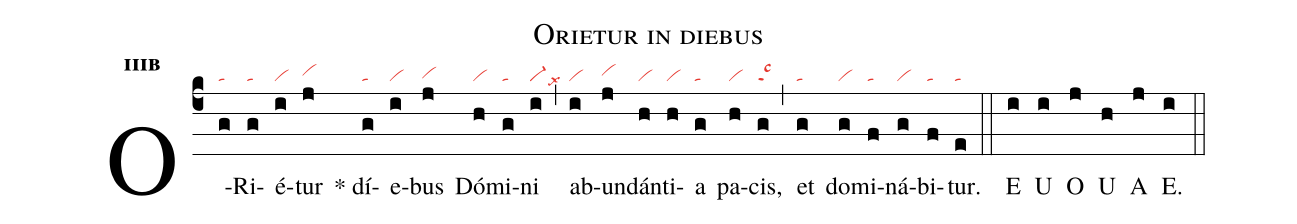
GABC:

name:Orietur in diebus;
office-part:an;
mode:3b;
nabc-lines:1;
%%
initial-style: 1;
name: Orietur diebus;
mode: 3;
office-part: Antiphona;
annotation: Ant.;
annotation: iii b;
nabc-lines: 1;
%%
(c4) O(g|ta)Ri(g|ta)é(i|vi)tur(j|vihh) <sp>*</sp> dí(g|ta)e(i|vi)bus(j|vihg) Dó(h|vi)mi(g|ta)ni(i|vi-lsx9) (,) ab(i|vi)un(j|vihh)dán(h|vi)ti(h|vi)a(g|ta) pa(h|vi)cis,(g|talsc3) (,) et(g|ta) do(g|vi)mi(f|ta)ná(g|vi)bi(f|ta)tur.(e|ta) (::)
<eu> E(i) U(i) O(j) U(h) A(j) E.(i) </eu> (::)
